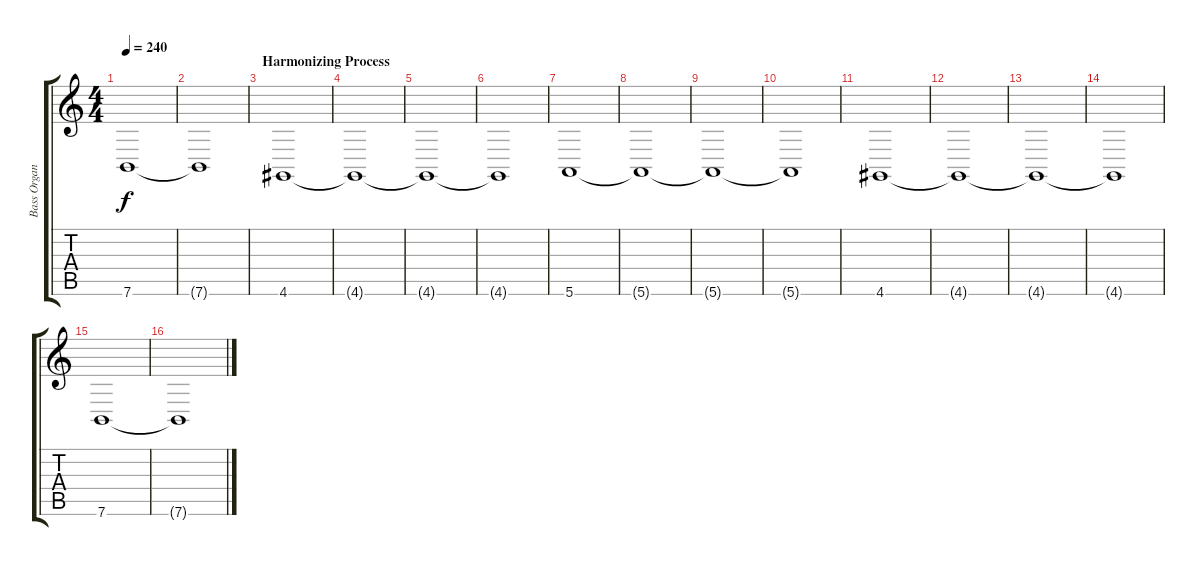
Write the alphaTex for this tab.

\track ("Bass Organs" "Bass Organ") {instrument rockorgan}
\staff {score tabs}
\tuning (E4 B3 G3 D3 A2 E2) {hide}
\ts (4 4)
\tempo 240
\clef g2
\ks c
7.6{t}.1{dy f} |
7.6{t}.1 |
\section ("" "Harmonizing Process")
4.6.1 |
4.6{t}.1 |
4.6{t}.1 |
4.6{t}.1 |
5.6.1 |
5.6{t}.1 |
5.6{t}.1 |
5.6{t}.1 |
4.6.1 |
4.6{t}.1 |
4.6{t}.1 |
4.6{t}.1 |
7.6.1 |
7.6{t}.1
